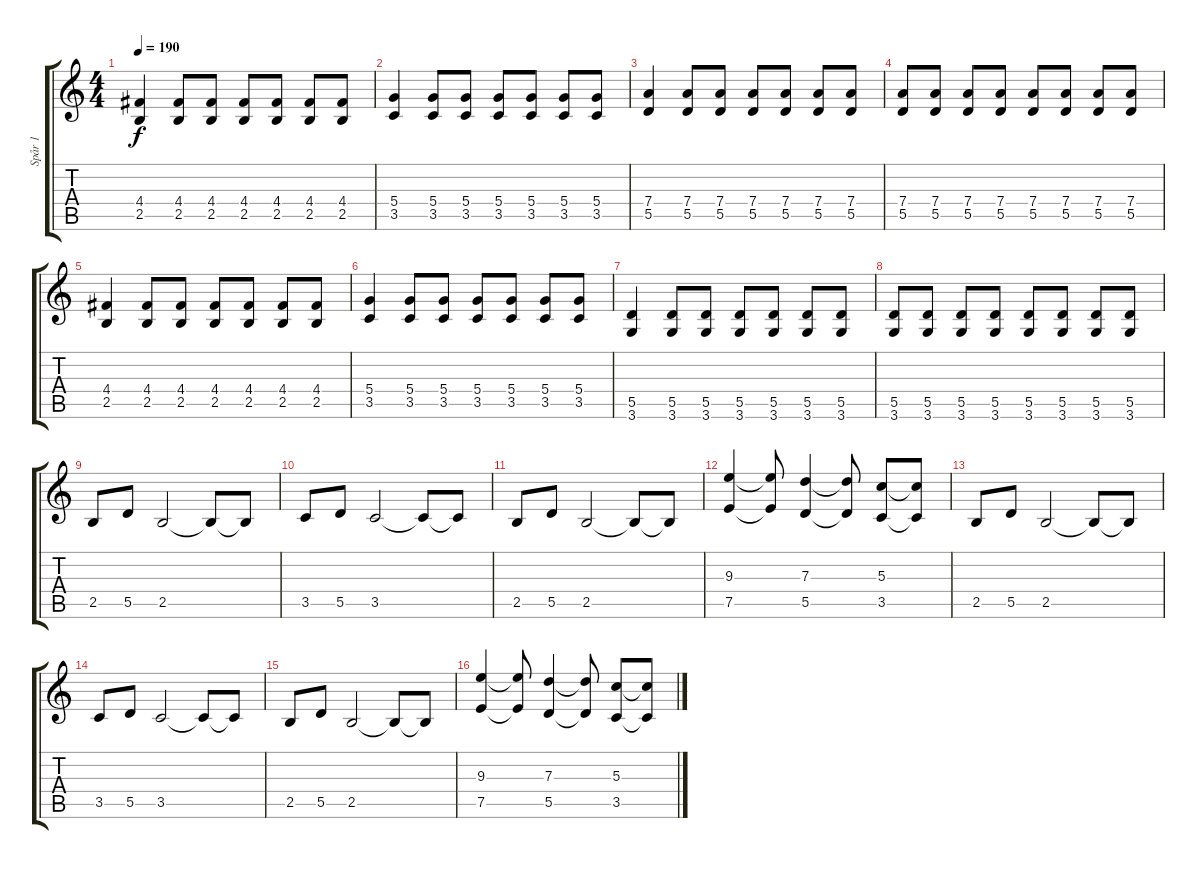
\track ("Spår 1" "Spår 1") {instrument distortionguitar}
\staff {score tabs}
\tuning (E4 B3 G3 D3 A2 E2) {hide}
\ts (4 4)
\tempo 190
\clef g2
\ks c
(4.4 2.5).4{dy f} (4.4 2.5).8 (4.4 2.5).8 (4.4 2.5).8 (4.4 2.5).8 (4.4 2.5).8 (4.4 2.5).8 |
(5.4 3.5).4 (5.4 3.5).8 (5.4 3.5).8 (5.4 3.5).8 (5.4 3.5).8 (5.4 3.5).8 (5.4 3.5).8 |
(7.4 5.5).4 (7.4 5.5).8 (7.4 5.5).8 (7.4 5.5).8 (7.4 5.5).8 (7.4 5.5).8 (7.4 5.5).8 |
(7.4 5.5).8 (7.4 5.5).8 (7.4 5.5).8 (7.4 5.5).8 (7.4 5.5).8 (7.4 5.5).8 (7.4 5.5).8 (7.4 5.5).8 |
(4.4 2.5).4 (4.4 2.5).8 (4.4 2.5).8 (4.4 2.5).8 (4.4 2.5).8 (4.4 2.5).8 (4.4 2.5).8 |
(5.4 3.5).4 (5.4 3.5).8 (5.4 3.5).8 (5.4 3.5).8 (5.4 3.5).8 (5.4 3.5).8 (5.4 3.5).8 |
(5.5 3.6).4 (5.5 3.6).8 (5.5 3.6).8 (5.5 3.6).8 (5.5 3.6).8 (5.5 3.6).8 (5.5 3.6).8 |
(5.5 3.6).8 (5.5 3.6).8 (5.5 3.6).8 (5.5 3.6).8 (5.5 3.6).8 (5.5 3.6).8 (5.5 3.6).8 (5.5 3.6).8 |
2.5.8 5.5.8 2.5.2 2.5{t}.8 2.5{t}.8 |
3.5.8 5.5.8 3.5.2 3.5{t}.8 3.5{t}.8 |
2.5.8 5.5.8 2.5.2 2.5{t}.8 2.5{t}.8 |
(9.3 7.5).4 (9.3{t} 7.5{t}).8 (7.3 5.5).4 (7.3{t} 5.5{t}).8 (5.3 3.5).8 (5.3{t} 3.5{t}).8 |
2.5.8 5.5.8 2.5.2 2.5{t}.8 2.5{t}.8 |
3.5.8 5.5.8 3.5.2 3.5{t}.8 3.5{t}.8 |
2.5.8 5.5.8 2.5.2 2.5{t}.8 2.5{t}.8 |
(9.3 7.5).4 (9.3{t} 7.5{t}).8 (7.3 5.5).4 (7.3{t} 5.5{t}).8 (5.3 3.5).8 (5.3{t} 3.5{t}).8
